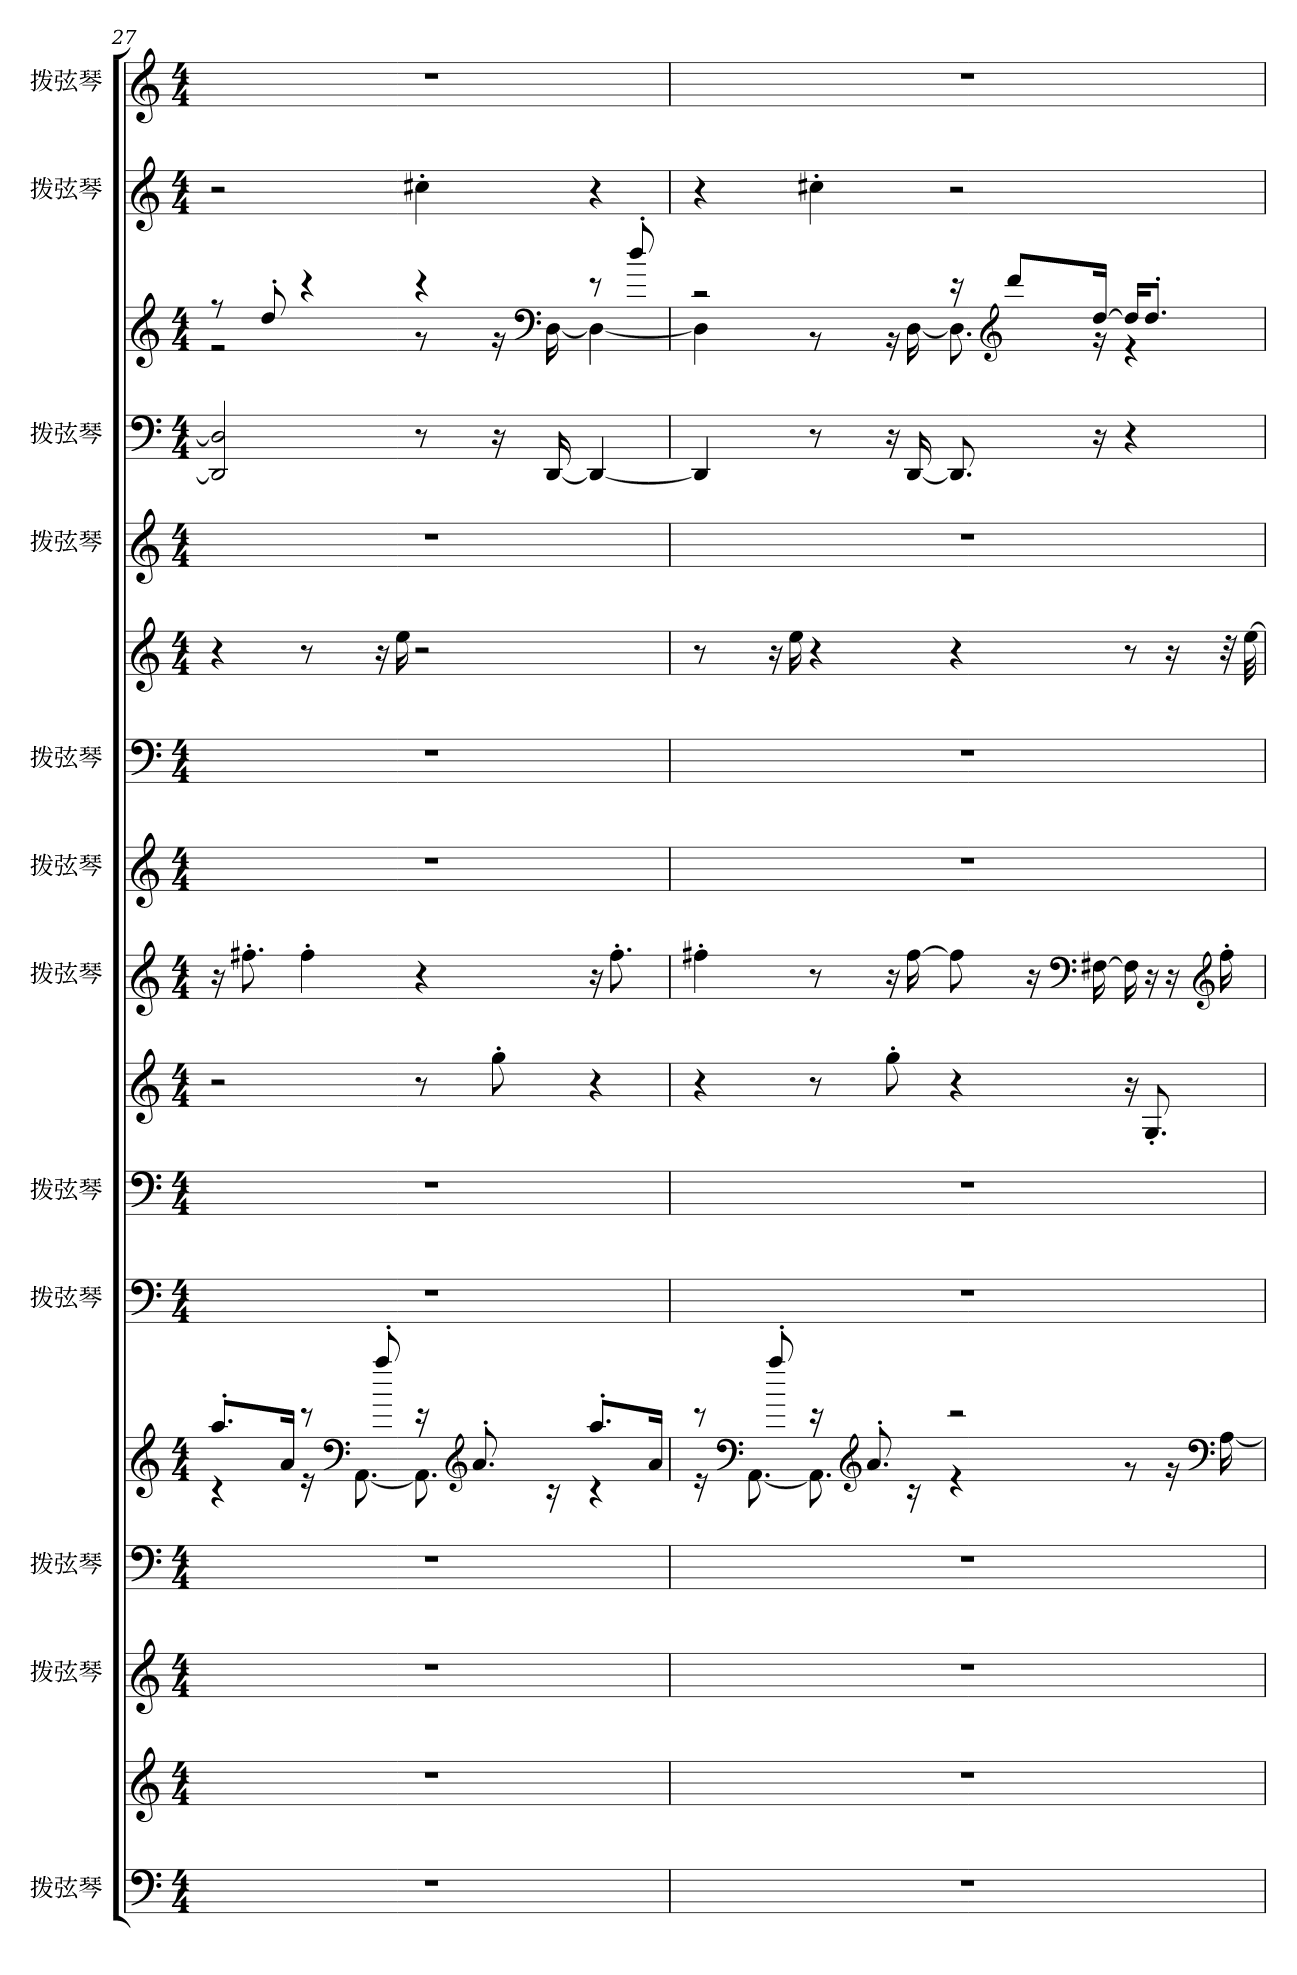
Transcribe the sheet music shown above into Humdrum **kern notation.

**kern	**kern	**kern	**kern	**kern	**kern	**kern	**kern	**kern	**kern	**kern	**kern	**kern	**kern	**kern	**kern	**kern
*part12	*part12	*part11	*part10	*part10	*part9	*part8	*part8	*part7	*part6	*part5	*part5	*part4	*part3	*part3	*part2	*part1
*staff17	*staff16	*staff15	*staff14	*staff13	*staff12	*staff11	*staff10	*staff9	*staff8	*staff7	*staff6	*staff5	*staff4	*staff3	*staff2	*staff1
*I"拨弦琴	*	*I"拨弦琴	*I"拨弦琴	*	*I"拨弦琴	*I"拨弦琴	*	*I"拨弦琴	*I"拨弦琴	*I"拨弦琴	*	*I"拨弦琴	*I"拨弦琴	*	*I"拨弦琴	*I"拨弦琴
!!LO:PB:g=z
*clefF4	*clefG2	*clefG2	*clefF4	*clefG2	*clefF4	*clefF4	*clefG2	*clefG2	*clefG2	*clefF4	*clefG2	*clefG2	*clefF4	*clefG2	*clefG2	*clefG2
*k[]	*k[]	*k[]	*k[]	*k[]	*k[]	*k[]	*k[]	*k[]	*k[]	*k[]	*k[]	*k[]	*k[]	*k[]	*k[]	*k[]
*M4/4	*M4/4	*M4/4	*M4/4	*M4/4	*M4/4	*M4/4	*M4/4	*M4/4	*M4/4	*M4/4	*M4/4	*M4/4	*M4/4	*M4/4	*M4/4	*M4/4
=27	=27	=27	=27	=27	=27	=27	=27	=27	=27	=27	=27	=27	=27	=27	=27	=27
*	*	*	*	*^	*	*	*	*	*	*	*	*	*	*^	*	*
1r	1r	1r	1r	8.aa'/L	4r	1r	1r	2r	16r	1r	1r	4r	1r	2DD/] 2D/]	8r	2r	2r	1r
.	.	.	.	.	.	.	.	.	8.ff#X'\	.	.	.	.	.	.	.	.	.
.	.	.	.	.	.	.	.	.	.	.	.	.	.	.	8dd'/	.	.	.
.	.	.	.	16a/Jk	.	.	.	.	.	.	.	.	.	.	.	.	.	.
.	.	.	.	8r	16r	.	.	.	4ff#'\	.	.	8r	.	.	4r	.	.	.
*	*	*	*	*clefF4	*	*	*	*	*	*	*	*	*	*	*	*	*	*
.	.	.	.	.	[8.AA\	.	.	.	.	.	.	.	.	.	.	.	.	.
.	.	.	.	8aa'/	.	.	.	.	.	.	.	16r	.	.	.	.	.	.
.	.	.	.	.	.	.	.	.	.	.	.	16ee\	.	.	.	.	.	.
.	.	.	.	16r	8.AA\]	.	.	8r	4r	.	.	2r	.	8r	4r	8r	4cc#X'\	.
*	*	*	*	*clefG2	*	*	*	*	*	*	*	*	*	*	*	*	*	*
.	.	.	.	8.a'/	.	.	.	.	.	.	.	.	.	.	.	.	.	.
.	.	.	.	.	.	.	.	8gg'\	.	.	.	.	.	16r	.	16r	.	.
*	*	*	*	*	*	*	*	*	*	*	*	*	*	*	*clefF4	*	*	*
.	.	.	.	.	16r	.	.	.	.	.	.	.	.	[16DD/	.	[16D\	.	.
.	.	.	.	8.aa'/L	4r	.	.	4r	16r	.	.	.	.	4DD/_	8r	4D\_	4r	.
.	.	.	.	.	.	.	.	.	8.ff#'\	.	.	.	.	.	.	.	.	.
.	.	.	.	.	.	.	.	.	.	.	.	.	.	.	8dd'/	.	.	.
.	.	.	.	16a/Jk	.	.	.	.	.	.	.	.	.	.	.	.	.	.
!!LO:PB:g=z
=28	=28	=28	=28	=28	=28	=28	=28	=28	=28	=28	=28	=28	=28	=28	=28	=28	=28	=28
1r	1r	1r	1r	8r	16r	1r	1r	4r	4ff#X'\	1r	1r	8r	1r	4DD/]	2r	4D\]	4r	1r
*	*	*	*	*clefF4	*	*	*	*	*	*	*	*	*	*	*	*	*	*
.	.	.	.	.	[8.AA\	.	.	.	.	.	.	.	.	.	.	.	.	.
.	.	.	.	8aa'/	.	.	.	.	.	.	.	16r	.	.	.	.	.	.
.	.	.	.	.	.	.	.	.	.	.	.	16ee\	.	.	.	.	.	.
.	.	.	.	16r	8.AA\]	.	.	8r	8r	.	.	4r	.	8r	.	8r	4cc#X'\	.
*	*	*	*	*clefG2	*	*	*	*	*	*	*	*	*	*	*	*	*	*
.	.	.	.	8.a'/	.	.	.	.	.	.	.	.	.	.	.	.	.	.
.	.	.	.	.	.	.	.	8gg'\	16r	.	.	.	.	16r	.	16r	.	.
.	.	.	.	.	16r	.	.	.	[16ff#\	.	.	.	.	[16DD/	.	[16D\	.	.
.	.	.	.	2r	4r	.	.	4r	8ff#\]	.	.	4r	.	8.DD/]	16r	8.D\]	2r	.
*	*	*	*	*	*	*	*	*	*	*	*	*	*	*	*clefG2	*	*	*
.	.	.	.	.	.	.	.	.	.	.	.	.	.	.	8ddd/L	.	.	.
.	.	.	.	.	.	.	.	.	16r	.	.	.	.	.	.	.	.	.
*	*	*	*	*	*	*	*	*	*clefF4	*	*	*	*	*	*	*	*	*
.	.	.	.	.	.	.	.	.	[16F#X\	.	.	.	.	16r	[16dd/Jk	16r	.	.
.	.	.	.	.	8r	.	.	16r	16F#\]	.	.	8r	.	4r	16dd/KL]	4r	.	.
.	.	.	.	.	.	.	.	8.G'/	16r	.	.	.	.	.	8.dd'/J	.	.	.
.	.	.	.	.	16r	.	.	.	16r	.	.	16r	.	.	.	.	.	.
*	*	*	*	*clefF4	*	*	*	*	*clefG2	*	*	*	*	*	*	*	*	*
.	.	.	.	.	[16A\	.	.	.	16ff#'\	.	.	32r	.	.	.	.	.	.
.	.	.	.	.	.	.	.	.	.	.	.	[32ee\	.	.	.	.	.	.
*	*	*	*	*v	*v	*	*	*	*	*	*	*	*	*	*v	*v	*	*
=	=	=	=	=	=	=	=	=	=	=	=	=	=	=	=	=
*-	*-	*-	*-	*-	*-	*-	*-	*-	*-	*-	*-	*-	*-	*-	*-	*-
